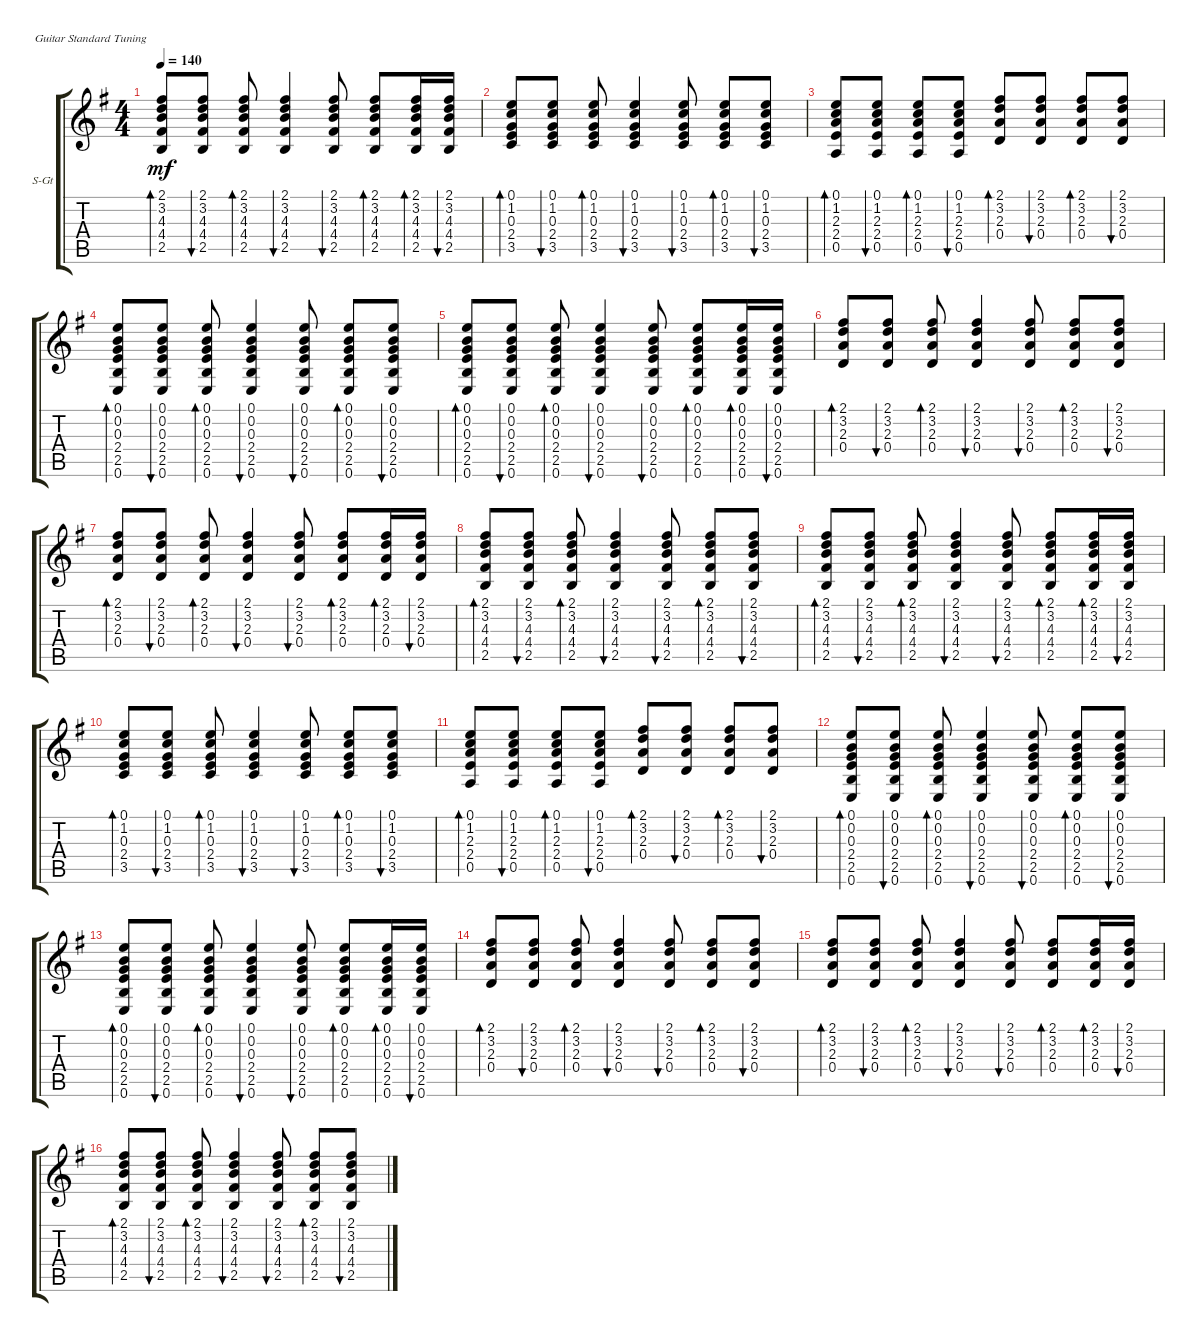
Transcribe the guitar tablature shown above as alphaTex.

\defaultSystemsLayout 4
\bracketExtendMode groupsimilarinstruments
\firstSystemTrackNameOrientation horizontal
\otherSystemsTrackNameOrientation horizontal
\track ("АКУСТИКА" "S-Gt") {instrument acousticguitarsteel}
\staff {score tabs}
\tuning (E4 B3 G3 D3 A2 E2)
\ts (4 4)
\tempo 140
\clef g2
\ks eminor
(2.5 4.4 4.3 3.2 2.1).8{bd 30 dy mf} (2.5 4.4 4.3 3.2 2.1).8{bu 30} (2.5 4.4 4.3 3.2 2.1).8{bd 30} (2.5 4.4 4.3 3.2 2.1).4{bu 30} (2.5 4.4 4.3 3.2 2.1).8{bu 30} (2.5 4.4 4.3 3.2 2.1).8{bd 30} (2.5 4.4 4.3 3.2 2.1).16{bd 30} (2.5 4.4 4.3 3.2 2.1).16{bu 30} |
(3.5 2.4 0.3 1.2 0.1).8{bd 30} (3.5 2.4 0.3 1.2 0.1).8{bu 30} (3.5 2.4 0.3 1.2 0.1).8{bd 30} (3.5 2.4 0.3 1.2 0.1).4{bu 30} (3.5 2.4 0.3 1.2 0.1).8{bu 30} (3.5 2.4 0.3 1.2 0.1).8{bd 30} (3.5 2.4 0.3 1.2 0.1).8{bu 30} |
(0.5 2.4 2.3 1.2 0.1).8{bd 30} (0.5 2.4 2.3 1.2 0.1).8{bu 30} (0.5 2.4 2.3 1.2 0.1).8{bd 30} (0.5 2.4 2.3 1.2 0.1).8{bu 30} (0.4 2.3 3.2 2.1).8{bd 30} (0.4 2.3 3.2 2.1).8{bu 30} (0.4 2.3 3.2 2.1).8{bd 30} (0.4 2.3 3.2 2.1).8{bu 30} |
(0.6 2.5 2.4 0.3 0.2 0.1).8{bd 30} (0.6 2.5 2.4 0.3 0.2 0.1).8{bu 30} (0.6 2.5 2.4 0.3 0.2 0.1).8{bd 30} (0.6 2.5 2.4 0.3 0.2 0.1).4{bu 30} (0.6 2.5 2.4 0.3 0.2 0.1).8{bu 30} (0.6 2.5 2.4 0.3 0.2 0.1).8{bd 30} (0.6 2.5 2.4 0.3 0.2 0.1).8{bu 30} |
(0.6 2.5 2.4 0.3 0.2 0.1).8{bd 30} (0.6 2.5 2.4 0.3 0.2 0.1).8{bu 30} (0.6 2.5 2.4 0.3 0.2 0.1).8{bd 30} (0.6 2.5 2.4 0.3 0.2 0.1).4{bu 30} (0.6 2.5 2.4 0.3 0.2 0.1).8{bu 30} (0.6 2.5 2.4 0.3 0.2 0.1).8{bd 30} (0.6 2.4 2.5 0.3 0.2 0.1).16{bd 30} (0.6 2.5 2.4 0.1 0.2 0.3).16{bu 30} |
(0.4 2.3 3.2 2.1).8{bd 30} (0.4 2.3 3.2 2.1).8{bu 30} (0.4 2.3 3.2 2.1).8{bd 30} (0.4 2.3 3.2 2.1).4{bu 30} (0.4 2.3 3.2 2.1).8{bu 30} (0.4 2.3 3.2 2.1).8{bd 30} (0.4 2.3 3.2 2.1).8{bu 30} |
(0.4 2.3 3.2 2.1).8{bd 30} (0.4 2.3 3.2 2.1).8{bu 30} (0.4 2.3 3.2 2.1).8{bd 30} (0.4 2.3 3.2 2.1).4{bu 30} (0.4 2.3 3.2 2.1).8{bu 30} (0.4 2.3 3.2 2.1).8{bd 30} (0.4 2.3 3.2 2.1).16{bd 30} (0.4 2.3 3.2 2.1).16{bu 30} |
(2.5 4.4 4.3 3.2 2.1).8{bd 30} (2.5 4.4 4.3 3.2 2.1).8{bu 30} (2.5 4.4 4.3 3.2 2.1).8{bd 30} (2.5 4.4 4.3 3.2 2.1).4{bu 30} (2.5 4.4 4.3 3.2 2.1).8{bu 30} (2.5 4.4 4.3 3.2 2.1).8{bd 30} (2.5 4.4 4.3 3.2 2.1).8{bu 30} |
(2.5 4.4 4.3 3.2 2.1).8{bd 30} (2.5 4.4 4.3 3.2 2.1).8{bu 30} (2.5 4.4 4.3 3.2 2.1).8{bd 30} (2.5 4.4 4.3 3.2 2.1).4{bu 30} (2.5 4.4 4.3 3.2 2.1).8{bu 30} (2.5 4.4 4.3 3.2 2.1).8{bd 30} (2.5 4.4 4.3 3.2 2.1).16{bd 30} (2.5 4.4 4.3 3.2 2.1).16{bu 30} |
(3.5 2.4 0.3 1.2 0.1).8{bd 30} (3.5 2.4 0.3 1.2 0.1).8{bu 30} (3.5 2.4 0.3 1.2 0.1).8{bd 30} (3.5 2.4 0.3 1.2 0.1).4{bu 30} (3.5 2.4 0.3 1.2 0.1).8{bu 30} (3.5 2.4 0.3 1.2 0.1).8{bd 30} (3.5 2.4 0.3 1.2 0.1).8{bu 30} |
(0.5 2.4 2.3 1.2 0.1).8{bd 30} (0.5 2.4 2.3 1.2 0.1).8{bu 30} (0.5 2.4 2.3 1.2 0.1).8{bd 30} (0.5 2.4 2.3 1.2 0.1).8{bu 30} (0.4 2.3 3.2 2.1).8{bd 30} (0.4 2.3 3.2 2.1).8{bu 30} (0.4 2.3 3.2 2.1).8{bd 30} (0.4 2.3 3.2 2.1).8{bu 30} |
(0.6 2.5 2.4 0.3 0.2 0.1).8{bd 30} (0.6 2.5 2.4 0.3 0.2 0.1).8{bu 30} (0.6 2.5 2.4 0.3 0.2 0.1).8{bd 30} (0.6 2.5 2.4 0.3 0.2 0.1).4{bu 30} (0.6 2.5 2.4 0.3 0.2 0.1).8{bu 30} (0.6 2.5 2.4 0.3 0.2 0.1).8{bd 30} (0.6 2.5 2.4 0.3 0.2 0.1).8{bu 30} |
(0.6 2.5 2.4 0.3 0.2 0.1).8{bd 30} (0.6 2.5 2.4 0.3 0.2 0.1).8{bu 30} (0.6 2.5 2.4 0.3 0.2 0.1).8{bd 30} (0.6 2.5 2.4 0.3 0.2 0.1).4{bu 30} (0.6 2.5 2.4 0.3 0.2 0.1).8{bu 30} (0.6 2.5 2.4 0.3 0.2 0.1).8{bd 30} (0.6 2.4 2.5 0.3 0.2 0.1).16{bd 30} (0.6 2.5 2.4 0.1 0.2 0.3).16{bu 30} |
(0.4 2.3 3.2 2.1).8{bd 30} (0.4 2.3 3.2 2.1).8{bu 30} (0.4 2.3 3.2 2.1).8{bd 30} (0.4 2.3 3.2 2.1).4{bu 30} (0.4 2.3 3.2 2.1).8{bu 30} (0.4 2.3 3.2 2.1).8{bd 30} (0.4 2.3 3.2 2.1).8{bu 30} |
(0.4 2.3 3.2 2.1).8{bd 30} (0.4 2.3 3.2 2.1).8{bu 30} (0.4 2.3 3.2 2.1).8{bd 30} (0.4 2.3 3.2 2.1).4{bu 30} (0.4 2.3 3.2 2.1).8{bu 30} (0.4 2.3 3.2 2.1).8{bd 30} (0.4 2.3 3.2 2.1).16{bd 30} (0.4 2.3 3.2 2.1).16{bu 30} |
(2.5 4.4 4.3 3.2 2.1).8{bd 30} (2.5 4.4 4.3 3.2 2.1).8{bu 30} (2.5 4.4 4.3 3.2 2.1).8{bd 30} (2.5 4.4 4.3 3.2 2.1).4{bu 30} (2.5 4.4 4.3 3.2 2.1).8{bu 30} (2.5 4.4 4.3 3.2 2.1).8{bd 30} (2.5 4.4 4.3 3.2 2.1).8{bu 30}
